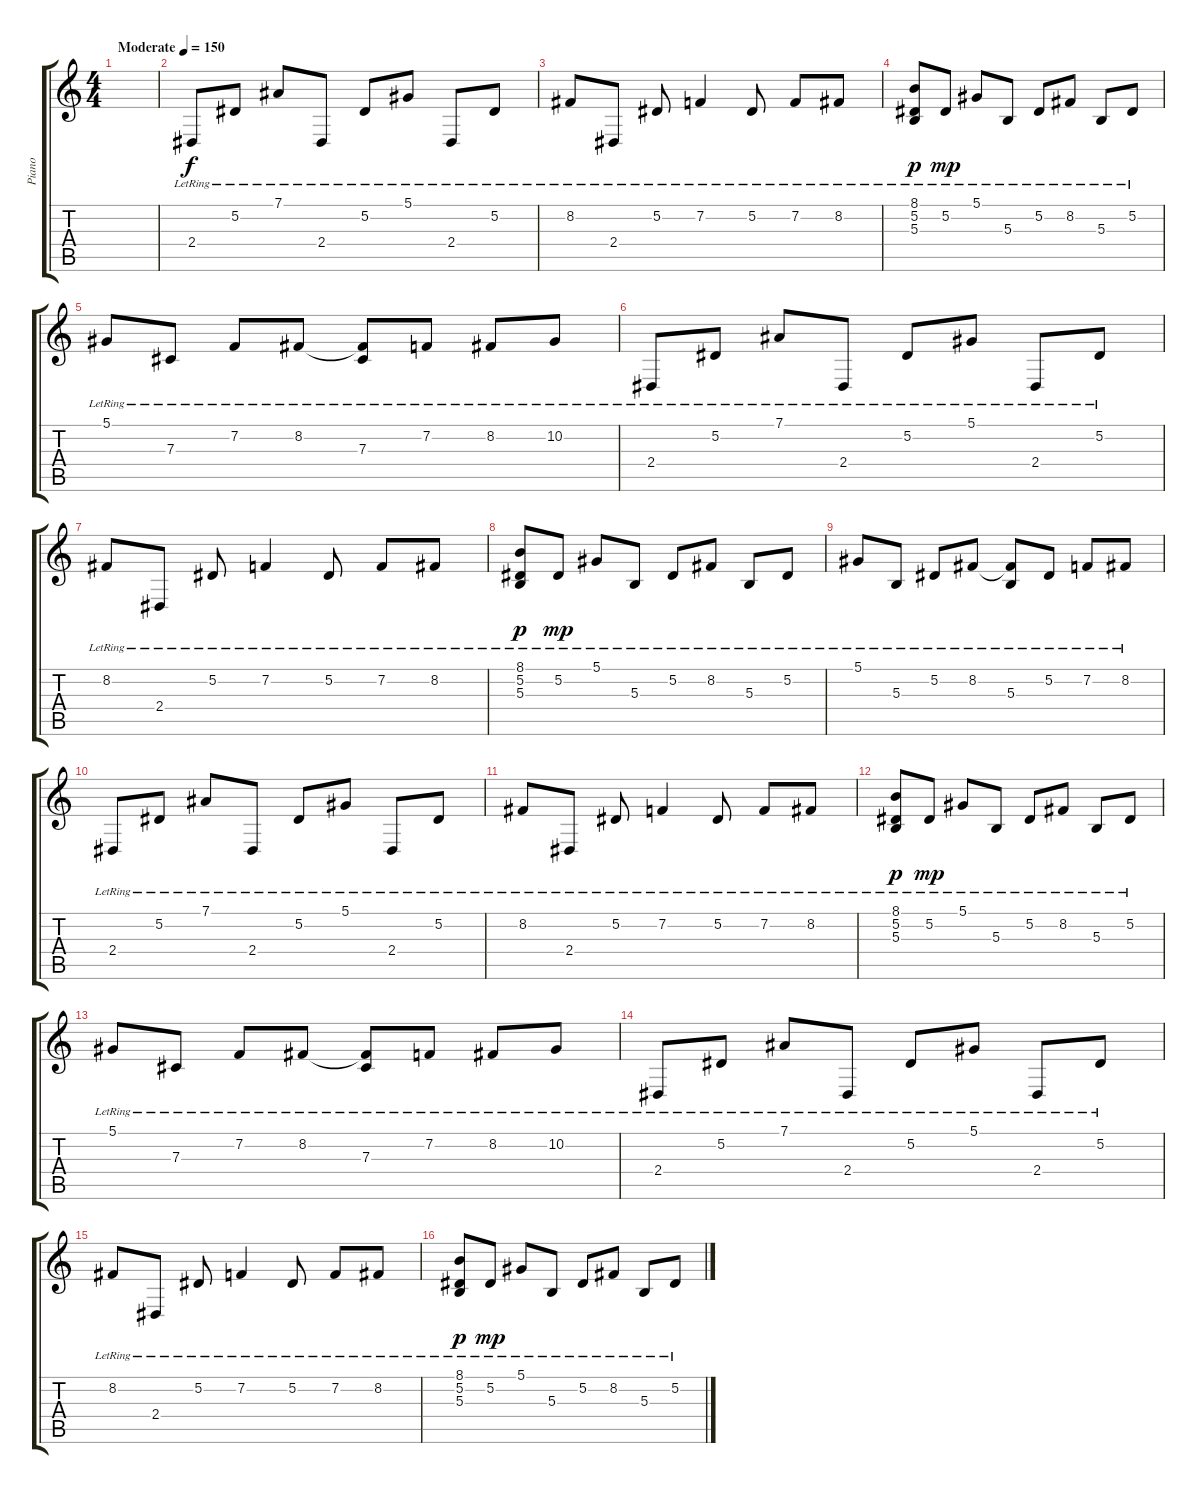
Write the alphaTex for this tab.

\track ("Piano" "Piano") {instrument acousticgrandpiano}
\staff {score tabs}
\tuning (Eb4 Bb3 Gb3 Db3 Ab2 Eb2) {hide}
\ts (4 4)
\tempo (150 "Moderate")
\clef g2
\ks c
|
2.4{lr}.8 5.2{lr}.8 7.1{lr}.8 2.4{lr}.8 5.2{lr}.8 5.1{lr}.8 2.4{lr}.8 5.2{lr}.8 |
8.2{lr}.8 2.4{lr}.8 5.2{lr}.8 7.2{lr}.4 5.2{lr}.8 7.2{lr}.8 8.2{lr}.8 |
(8.1{lr} 5.2{lr} 5.3{lr}).8{dy p} 5.2{lr}.8{dy mp} 5.1{lr}.8 5.3{lr}.8 5.2{lr}.8 8.2{lr}.8 5.3{lr}.8 5.2{lr}.8 |
5.1{lr}.8 7.3{lr}.8 7.2{lr}.8 8.2{lr}.8 (8.2{t} 7.3{lr}).8 7.2{lr}.8 8.2{lr}.8 10.2{lr}.8 |
2.4{lr}.8 5.2{lr}.8 7.1{lr}.8 2.4{lr}.8 5.2{lr}.8 5.1{lr}.8 2.4{lr}.8 5.2{lr}.8 |
8.2{lr}.8 2.4{lr}.8 5.2{lr}.8 7.2{lr}.4 5.2{lr}.8 7.2{lr}.8 8.2{lr}.8 |
(8.1{lr} 5.2{lr} 5.3{lr}).8{dy p} 5.2{lr}.8{dy mp} 5.1{lr}.8 5.3{lr}.8 5.2{lr}.8 8.2{lr}.8 5.3{lr}.8 5.2{lr}.8 |
5.1{lr}.8 5.3{lr}.8 5.2{lr}.8 8.2{lr}.8 (8.2{t} 5.3{lr}).8 5.2{lr}.8 7.2{lr}.8 8.2{lr}.8 |
2.4{lr}.8 5.2{lr}.8 7.1{lr}.8 2.4{lr}.8 5.2{lr}.8 5.1{lr}.8 2.4{lr}.8 5.2{lr}.8 |
8.2{lr}.8 2.4{lr}.8 5.2{lr}.8 7.2{lr}.4 5.2{lr}.8 7.2{lr}.8 8.2{lr}.8 |
(8.1{lr} 5.2{lr} 5.3{lr}).8{dy p} 5.2{lr}.8{dy mp} 5.1{lr}.8 5.3{lr}.8 5.2{lr}.8 8.2{lr}.8 5.3{lr}.8 5.2{lr}.8 |
5.1{lr}.8 7.3{lr}.8 7.2{lr}.8 8.2{lr}.8 (8.2{t} 7.3{lr}).8 7.2{lr}.8 8.2{lr}.8 10.2{lr}.8 |
2.4{lr}.8 5.2{lr}.8 7.1{lr}.8 2.4{lr}.8 5.2{lr}.8 5.1{lr}.8 2.4{lr}.8 5.2{lr}.8 |
8.2{lr}.8 2.4{lr}.8 5.2{lr}.8 7.2{lr}.4 5.2{lr}.8 7.2{lr}.8 8.2{lr}.8 |
(8.1{lr} 5.2{lr} 5.3{lr}).8{dy p} 5.2{lr}.8{dy mp} 5.1{lr}.8 5.3{lr}.8 5.2{lr}.8 8.2{lr}.8 5.3{lr}.8 5.2{lr}.8
